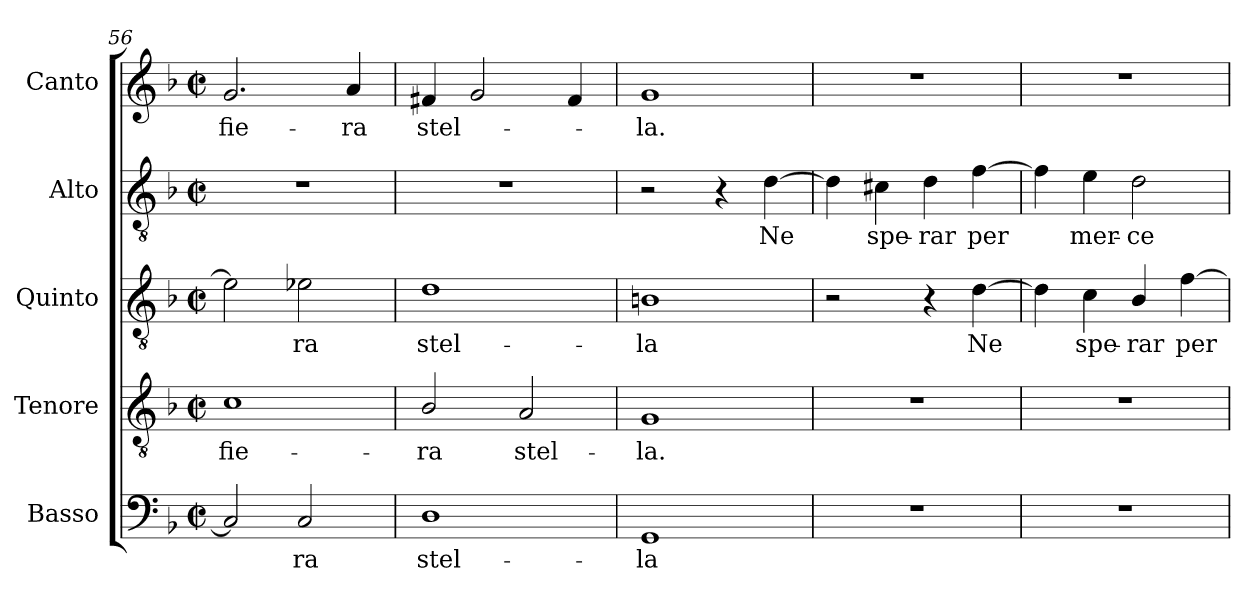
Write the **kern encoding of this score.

**kern	**text	**kern	**text	**kern	**text	**kern	**text	**kern	**text
*part5	*part5	*part4	*part4	*part3	*part3	*part2	*part2	*part1	*part1
*staff5	*staff5	*staff4	*staff4	*staff3	*staff3	*staff2	*staff2	*staff1	*staff1
*I"Basso	*	*I"Tenore	*	*I"Quinto	*	*I"Alto	*	*I"Canto	*
*I'B.	*	*I'T.	*	*I'Q.	*	*I'A.	*	*	*
*clefF4	*	*clefGv2	*	*clefGv2	*	*clefGv2	*	*clefG2	*
*	*	*ITrd7c12	*	*ITrd7c12	*	*ITrd7c12	*	*	*
*k[b-]	*	*k[b-]	*	*k[b-]	*	*k[b-]	*	*k[b-]	*
*F:	*	*F:	*	*F:	*	*F:	*	*F:	*
*M2/2	*	*M2/2	*	*M2/2	*	*M2/2	*	*M2/2	*
*met(c|)	*	*met(c|)	*	*met(c|)	*	*met(c|)	*	*met(c|)	*
=56	=56	=56	=56	=56	=56	=56	=56	=56	=56
!	!	!	!LO:LY:b:color=#000000	!	!	!	!	!	!
!	!	!	!	!	!	!	!	!	!LO:LY:b:color=#000000
2Ci/]	.	1Ci	fie-	2E-i\]	.	1r	.	2.gi/	fie-
!	!LO:LY:b:color=#000000	!	!	!	!	!	!	!	!
!	!	!	!	!	!LO:LY:b:color=#000000	!	!	!	!
2Ci/	-ra	.	.	2E-Xi\	-ra	.	.	.	.
!	!	!	!	!	!	!	!	!	!LO:LY:b:color=#000000
.	.	.	.	.	.	.	.	4ai/	-ra
=57	=57	=57	=57	=57	=57	=57	=57	=57	=57
!	!LO:LY:b:color=#000000	!	!	!	!	!	!	!	!
!	!	!	!LO:LY:b:color=#000000	!	!	!	!	!	!
!	!	!	!	!	!LO:LY:b:color=#000000	!	!	!	!
!	!	!	!	!	!	!	!	!	!LO:LY:b:color=#000000
1Di	stel-	2BB-i/	-ra	1Di	stel-	1r	.	4f#Xi/	stel-
.	.	.	.	.	.	.	.	2gi/	.
!	!	!	!LO:LY:b:color=#000000	!	!	!	!	!	!
.	.	2AAi/	stel-	.	.	.	.	.	.
.	.	.	.	.	.	.	.	4f#i/	.
=58	=58	=58	=58	=58	=58	=58	=58	=58	=58
!	!LO:LY:b:color=#000000	!	!	!	!	!	!	!	!
!	!	!	!LO:LY:b:color=#000000	!	!	!	!	!	!
!	!	!	!	!	!LO:LY:b:color=#000000	!	!	!	!
!	!	!	!	!	!	!	!	!	!LO:LY:b:color=#000000
1GGi	-la	1GGi	-la.	1BBni	-la	2r	.	1gi	-la.
.	.	.	.	.	.	4r	.	.	.
!	!	!	!	!	!	!	!LO:LY:b:color=#000000	!	!
.	.	.	.	.	.	[4Di\	Ne	.	.
=59	=59	=59	=59	=59	=59	=59	=59	=59	=59
1r	.	1r	.	2r	.	4Di\]	.	1r	.
!	!	!	!	!	!	!	!LO:LY:b:color=#000000	!	!
.	.	.	.	.	.	4C#Xi\	spe-	.	.
!	!	!	!	!	!	!	!LO:LY:b:color=#000000	!	!
.	.	.	.	4r	.	4Di\	-rar	.	.
!	!	!	!	!	!LO:LY:b:color=#000000	!	!	!	!
!	!	!	!	!	!	!	!LO:LY:b:color=#000000	!	!
.	.	.	.	[4Di\	Ne	[4Fi\	per	.	.
!!LO:PB:g=z
=60	=60	=60	=60	=60	=60	=60	=60	=60	=60
1r	.	1r	.	4Di\]	.	4Fi\]	.	1r	.
!	!	!	!	!	!LO:LY:b:color=#000000	!	!	!	!
!	!	!	!	!	!	!	!LO:LY:b:color=#000000	!	!
.	.	.	.	4Ci\	spe-	4Ei\	mer-	.	.
!	!	!	!	!	!LO:LY:b:color=#000000	!	!	!	!
!	!	!	!	!	!	!	!LO:LY:b:color=#000000	!	!
.	.	.	.	4BB-i/	-rar	2Di\	-ce-	.	.
!	!	!	!	!	!LO:LY:b:color=#000000	!	!	!	!
.	.	.	.	[4Fi\	per	.	.	.	.
=	=	=	=	=	=	=	=	=	=
*-	*-	*-	*-	*-	*-	*-	*-	*-	*-
